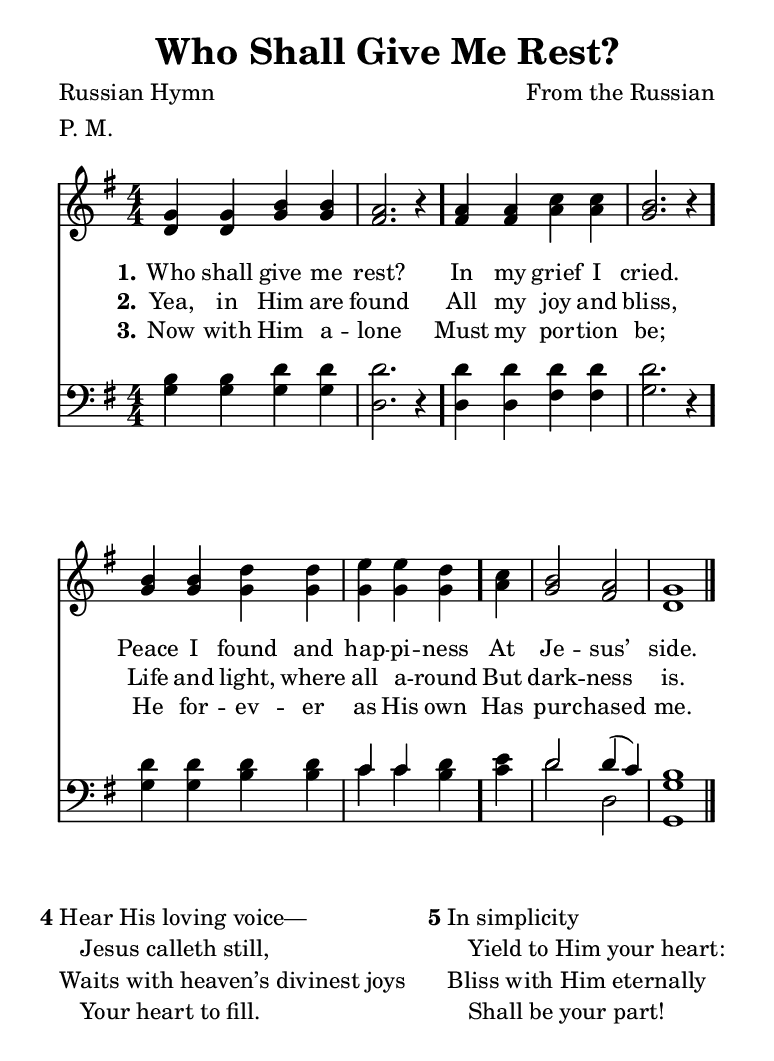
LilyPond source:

\include "common/global.ily"
\paper {
  \include "common/paper.ily"
  ragged-last-bottom = ##t
  systems-per-page = #(cond (is-eogsized 2) (#t #f))
  system-system-spacing.padding = 11
}

\header{
  %gospel
  hymnnumber = "125"
  title = "Who Shall Give Me Rest?"
  tunename = ""
  meter = "P. M."
  poet = "Russian Hymn"
  composer = "From the Russian"
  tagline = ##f
}

% for fermata in MIDI
ta = { \tempo 4=90 }
tb = { \tempo 4=45 }

patternAA = { c4 c c c | c2. c4 }

patternBA = { c4 c c c | c c c c | c2 c2      | c1 }
patternBB = { c4 c c c | c c c c | c2 c4( c4) | c1 }

global = {
  \include "common/overrides.ily"
  \override Staff.TimeSignature.style = #'numbered
  \time 4/4
  \override Score.MetronomeMark.transparent = ##t % hide all fermata changes too
  \ta
  \key g \major
  \autoBeamOff
}

notesSoprano = {
\global
\relative c'' {

  \changePitch \patternAA { g g b b | a r }
  \changePitch \patternAA { a a c c | b r }
  \changePitch \patternBA { b b d d | e e d c | b a | g }

  \bar "|."

}
}

notesAlto = {
\global
\relative e' {

  \changePitch \patternAA { d d g g | fis r }
  \changePitch \patternAA { fis fis a a | g r }
  \changePitch \patternBA { g g g g | g g g a | g fis | d }

}
}

notesTenor = {
\global
\relative a {

  \changePitch \patternAA { b b d d | d r }
  \changePitch \patternAA { d d d d | d r }
  \changePitch \patternBB { d d d d | c c d e | d d( c) | b }

}
}

notesBass = {
\global
\relative f {

  \changePitch \patternAA { g g g g | d r }
  \changePitch \patternAA { d d fis fis | g r }
  \changePitch \patternBA { g g b b | c c b c | d d, | <g, g'> }

}
}

wordsA = \lyricmode {
\set stanza = "1."

Who shall give me rest? \bar "."
In my grief I cried. \bar "."
Peace I found and hap -- pi -- ness \bar "."
At Je -- sus’ side. \bar "."

}

wordsB = \lyricmode {
\set stanza = "2."

Yea, in Him are found
All my joy and bliss,
Life and light, where all a -- round
But dark -- ness is.

}

wordsC = \lyricmode {
\set stanza = "3."

Now with Him a -- lone
Must my por -- tion be;
He for -- ev -- er as His own
Has pur -- chased me.

}

wordsD = \markuplist {

\line { Hear His loving voice— }
\line { { \hspace #2 } Jesus calleth still, }
\line { Waits with heaven’s divinest joys }
\line { { \hspace #2 } Your heart to fill. }

}

wordsE = \markuplist {

\line { In simplicity }
\line { { \hspace #2 } Yield to Him your heart: }
\line { Bliss with Him eternally }
\line { { \hspace #2 } Shall be your part! }

}

\score {
  \context ChoirStaff <<
    \context Staff = upper <<
      \set Staff.autoBeaming = ##f
      \set ChoirStaff.systemStartDelimiter = #'SystemStartBar
      \set ChoirStaff.printPartCombineTexts = ##f
      \partcombine #'(2 . 9) \notesSoprano \notesAlto
      \context NullVoice = sopranos { \voiceOne << \notesSoprano >> }
      \context Lyrics = one   \lyricsto sopranos \wordsA
      \context Lyrics = two   \lyricsto sopranos \wordsB
      \context Lyrics = three \lyricsto sopranos \wordsC
    >>
    \context Staff = men <<
      \set Staff.autoBeaming = ##f
      \clef bass
      \set ChoirStaff.printPartCombineTexts = ##f
      \partcombine #'(2 . 9) \notesTenor \notesBass
    >>
  >>
  \layout {
    \include "common/layout.ily"
  }
  \midi{
    \include "common/midi.ily"
  }
}

\noPageBreak

\markup { \fill-line {
  \hspace #0.1
  \line{ \bold 4 \column { \wordsD } }
  \hspace #0.1
  \line{ \bold 5 \column { \wordsE } }
  \hspace #0.1
} }

\version "2.19.49"  % necessary for upgrading to future LilyPond versions.

% vi:set et ts=2 sw=2 ai nocindent syntax=lilypond:
